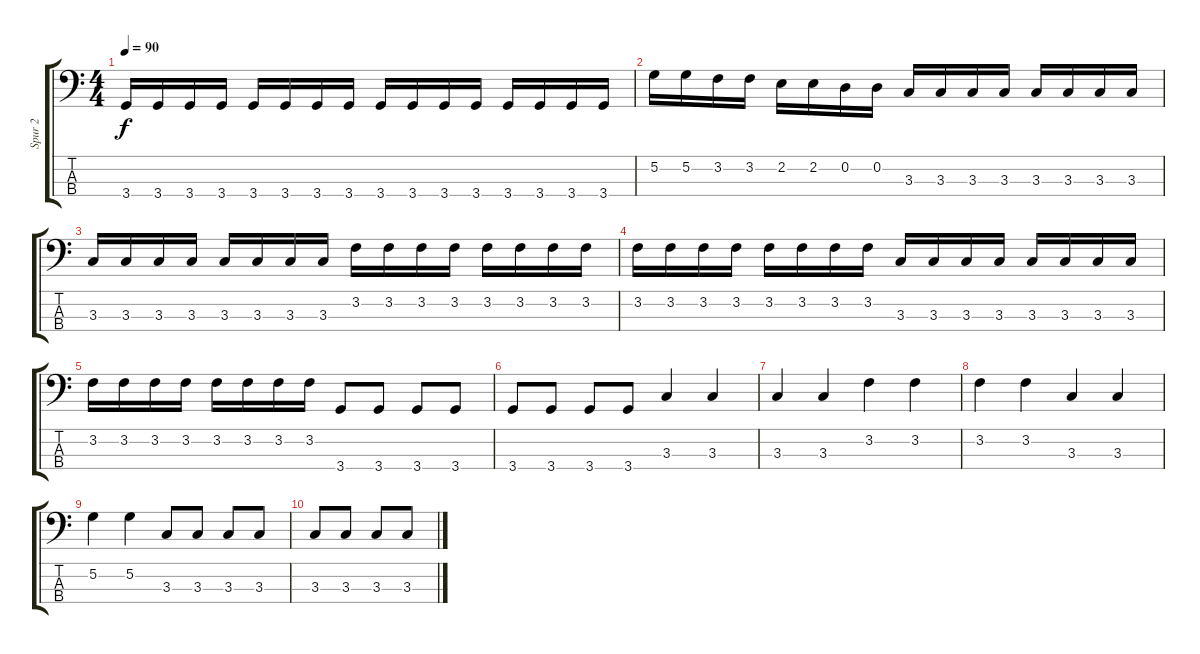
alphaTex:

\track ("Spur 2" "Spur 2") {instrument electricbasspick}
\staff {score tabs}
\tuning (G2 D2 A1 E1) {hide}
\ts (4 4)
\tempo 90
\clef f4
\ks c
3.4.16{dy f} 3.4.16 3.4.16 3.4.16 3.4.16 3.4.16 3.4.16 3.4.16 3.4.16 3.4.16 3.4.16 3.4.16 3.4.16 3.4.16 3.4.16 3.4.16 |
5.2.16 5.2.16 3.2.16 3.2.16 2.2.16 2.2.16 0.2.16 0.2.16 3.3.16 3.3.16 3.3.16 3.3.16 3.3.16 3.3.16 3.3.16 3.3.16 |
3.3.16 3.3.16 3.3.16 3.3.16 3.3.16 3.3.16 3.3.16 3.3.16 3.2.16 3.2.16 3.2.16 3.2.16 3.2.16 3.2.16 3.2.16 3.2.16 |
3.2.16 3.2.16 3.2.16 3.2.16 3.2.16 3.2.16 3.2.16 3.2.16 3.3.16 3.3.16 3.3.16 3.3.16 3.3.16 3.3.16 3.3.16 3.3.16 |
3.2.16 3.2.16 3.2.16 3.2.16 3.2.16 3.2.16 3.2.16 3.2.16 3.4.8 3.4.8 3.4.8 3.4.8 |
3.4.8 3.4.8 3.4.8 3.4.8 3.3.4 3.3.4 |
3.3.4 3.3.4 3.2.4 3.2.4 |
3.2.4 3.2.4 3.3.4 3.3.4 |
5.2.4 5.2.4 3.3.8 3.3.8 3.3.8 3.3.8 |
3.3.8 3.3.8 3.3.8 3.3.8
